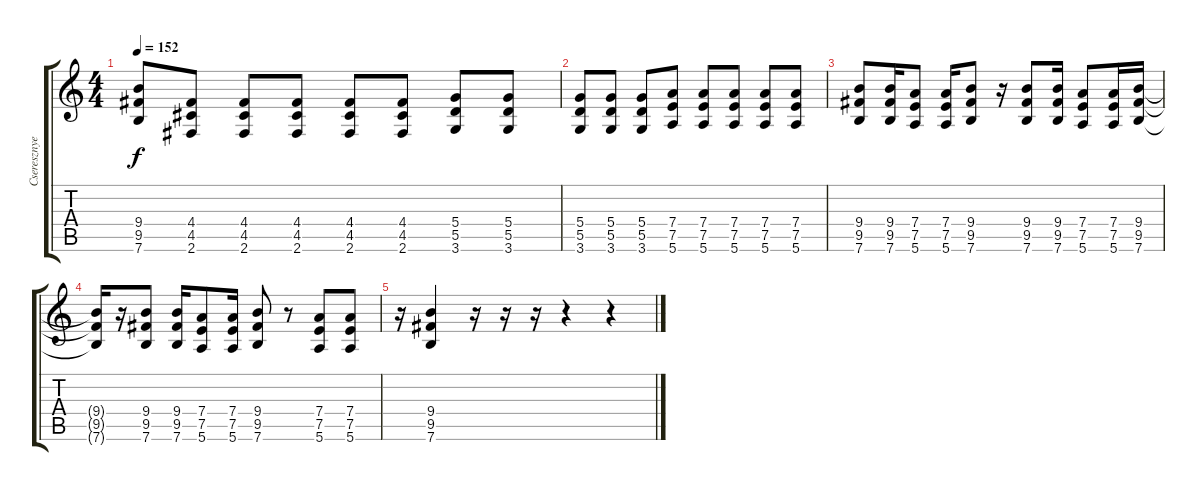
\track ("Cseresznye" "Cseresznye") {instrument distortionguitar}
\staff {score tabs}
\tuning (E4 B3 G3 D3 A2 E2) {hide}
\ts (4 4)
\tempo 152
\clef g2
\ks c
(9.4{t} 9.5{t} 7.6{t}).8{dy f} (4.4 4.5 2.6).8 (4.4 4.5 2.6).8 (4.4 4.5 2.6).8 (4.4 4.5 2.6).8 (4.4 4.5 2.6).8 (5.4 5.5 3.6).8 (5.4 5.5 3.6).8 |
(5.4 5.5 3.6).8 (5.4 5.5 3.6).8 (5.4 5.5 3.6).8 (7.4 7.5 5.6).8 (7.4 7.5 5.6).8 (7.4 7.5 5.6).8 (7.4 7.5 5.6).8 (7.4 7.5 5.6).8 |
(9.4 9.5 7.6).8 (9.4 9.5 7.6).16 (7.4 7.5 5.6).8 (7.4 7.5 5.6).16 (9.4 9.5 7.6).8 r.16 (9.4 9.5 7.6).8 (9.4 9.5 7.6).16 (7.4 7.5 5.6).8 (7.4 7.5 5.6).16 (9.4 9.5 7.6).16 |
(9.4{t} 9.5{t} 7.6{t}).16 r.16 (9.4 9.5 7.6).8 (9.4 9.5 7.6).16 (7.4 7.5 5.6).8 (7.4 7.5 5.6).16 (9.4 9.5 7.6).8 r.8 (7.4 7.5 5.6).8 (7.4 7.5 5.6).8 |
r.16 (9.4 9.5 7.6).4 r.16 r.16 r.16 r.4 r.4
